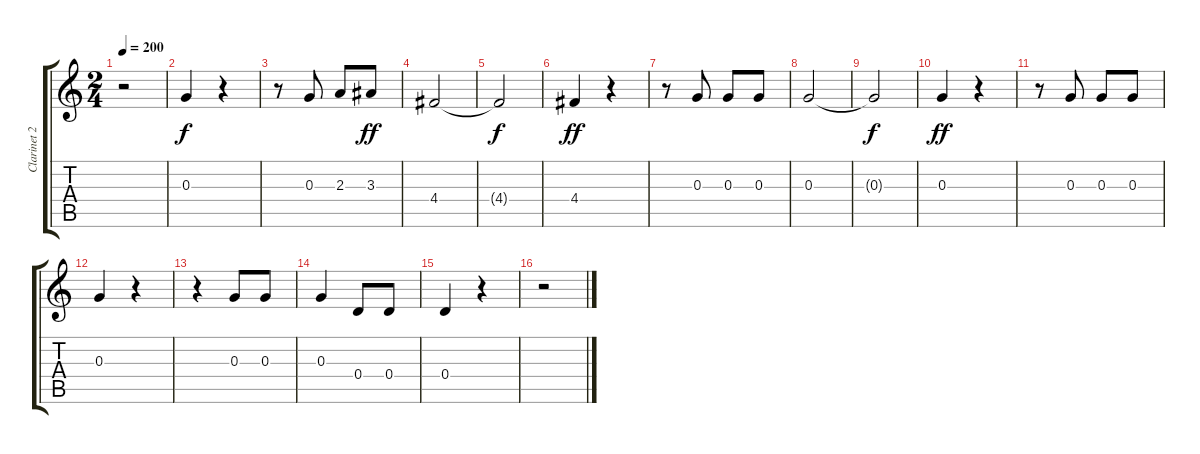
\track ("Clarinet 2" "Clarinet 2") {instrument acousticguitarnylon}
\staff {score tabs}
\tuning (E4 B3 G3 D3 A2 E2) {hide}
\ts (2 4)
\tempo 200
\clef g2
\ks c
r.2{dy f} |
0.3.4 r.4 |
r.8 0.3.8 2.3.8 3.3.8{dy ff} |
4.4.2 |
4.4{t}.2{dy f} |
4.4.4{dy ff} r.4 |
r.8 0.3.8 0.3.8 0.3.8 |
0.3.2 |
0.3{t}.2{dy f} |
0.3.4{dy ff} r.4 |
r.8 0.3.8 0.3.8 0.3.8 |
0.3.4 r.4 |
r.4 0.3.8 0.3.8 |
0.3.4 0.4.8 0.4.8 |
0.4.4 r.4 |
r.2
